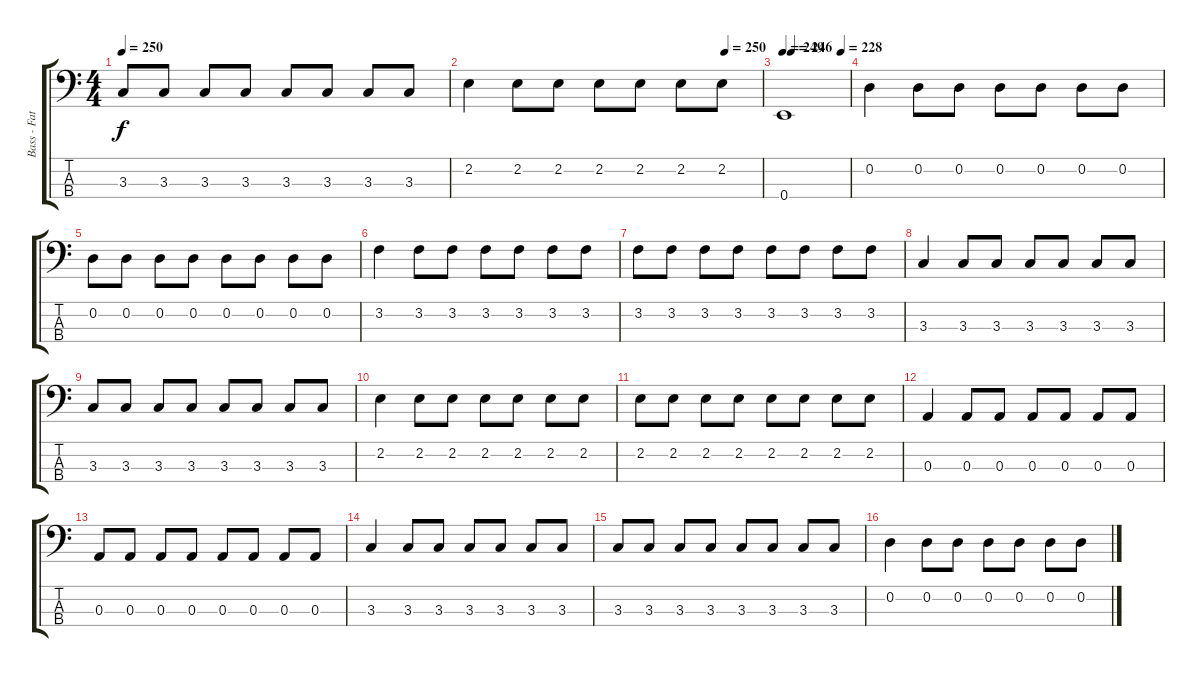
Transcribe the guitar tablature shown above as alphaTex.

\track ("Bass - Fat Mike" "Bass - Fat") {instrument electricbasspick}
\staff {score tabs}
\tuning (G2 D2 A1 E1) {hide}
\ts (4 4)
\tempo 250
\clef f4
\ks c
3.3.8{dy f} 3.3.8 3.3.8 3.3.8 3.3.8 3.3.8 3.3.8 3.3.8 |
\tempo (250 0.875)
2.2.4 2.2.8 2.2.8 2.2.8 2.2.8 2.2.8 2.2.8 |
\tempo 249
\tempo (246 0.125)
\tempo (228 0.875)
0.4.1 |
0.2.4 0.2.8 0.2.8 0.2.8 0.2.8 0.2.8 0.2.8 |
0.2.8 0.2.8 0.2.8 0.2.8 0.2.8 0.2.8 0.2.8 0.2.8 |
3.2.4 3.2.8 3.2.8 3.2.8 3.2.8 3.2.8 3.2.8 |
3.2.8 3.2.8 3.2.8 3.2.8 3.2.8 3.2.8 3.2.8 3.2.8 |
3.3.4 3.3.8 3.3.8 3.3.8 3.3.8 3.3.8 3.3.8 |
3.3.8 3.3.8 3.3.8 3.3.8 3.3.8 3.3.8 3.3.8 3.3.8 |
2.2.4 2.2.8 2.2.8 2.2.8 2.2.8 2.2.8 2.2.8 |
2.2.8 2.2.8 2.2.8 2.2.8 2.2.8 2.2.8 2.2.8 2.2.8 |
0.3.4 0.3.8 0.3.8 0.3.8 0.3.8 0.3.8 0.3.8 |
0.3.8 0.3.8 0.3.8 0.3.8 0.3.8 0.3.8 0.3.8 0.3.8 |
3.3.4 3.3.8 3.3.8 3.3.8 3.3.8 3.3.8 3.3.8 |
3.3.8 3.3.8 3.3.8 3.3.8 3.3.8 3.3.8 3.3.8 3.3.8 |
0.2.4 0.2.8 0.2.8 0.2.8 0.2.8 0.2.8 0.2.8
